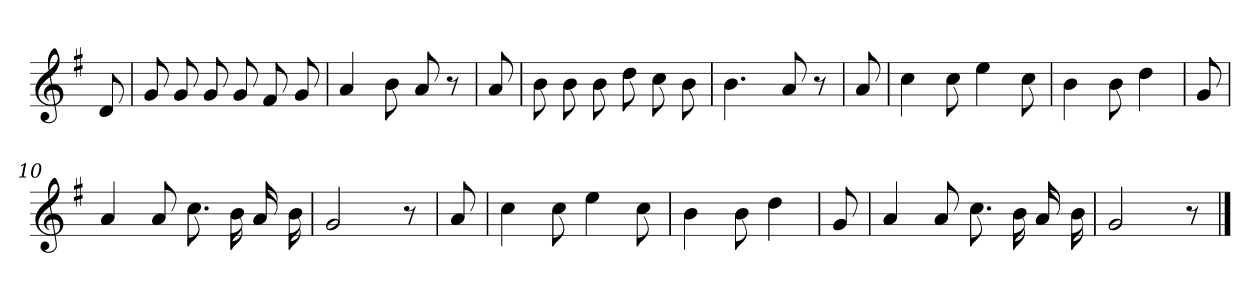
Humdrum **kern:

**kern
*part1
*staff1
*clefG2
*k[f#]
*G:
=
8d
=1
8g
8g
8g
8g
8f#
8g
=2
4a
8b
8a
8r
=3
8a
=4
8b
8b
8b
8dd
8cc
8b
=5
4.b
8a
8r
=6
8a
=7
4cc
8cc
4ee
8cc
=8
4b
8b
4dd
=9
8g
=10
4a
8a
8.cc
16b
16a
16b
=11
2g
8r
=12
8a
=13
4cc
8cc
4ee
8cc
=14
4b
8b
4dd
=15
8g
=16
4a
8a
8.cc
16b
16a
16b
=17
2g
8r
==
*-
